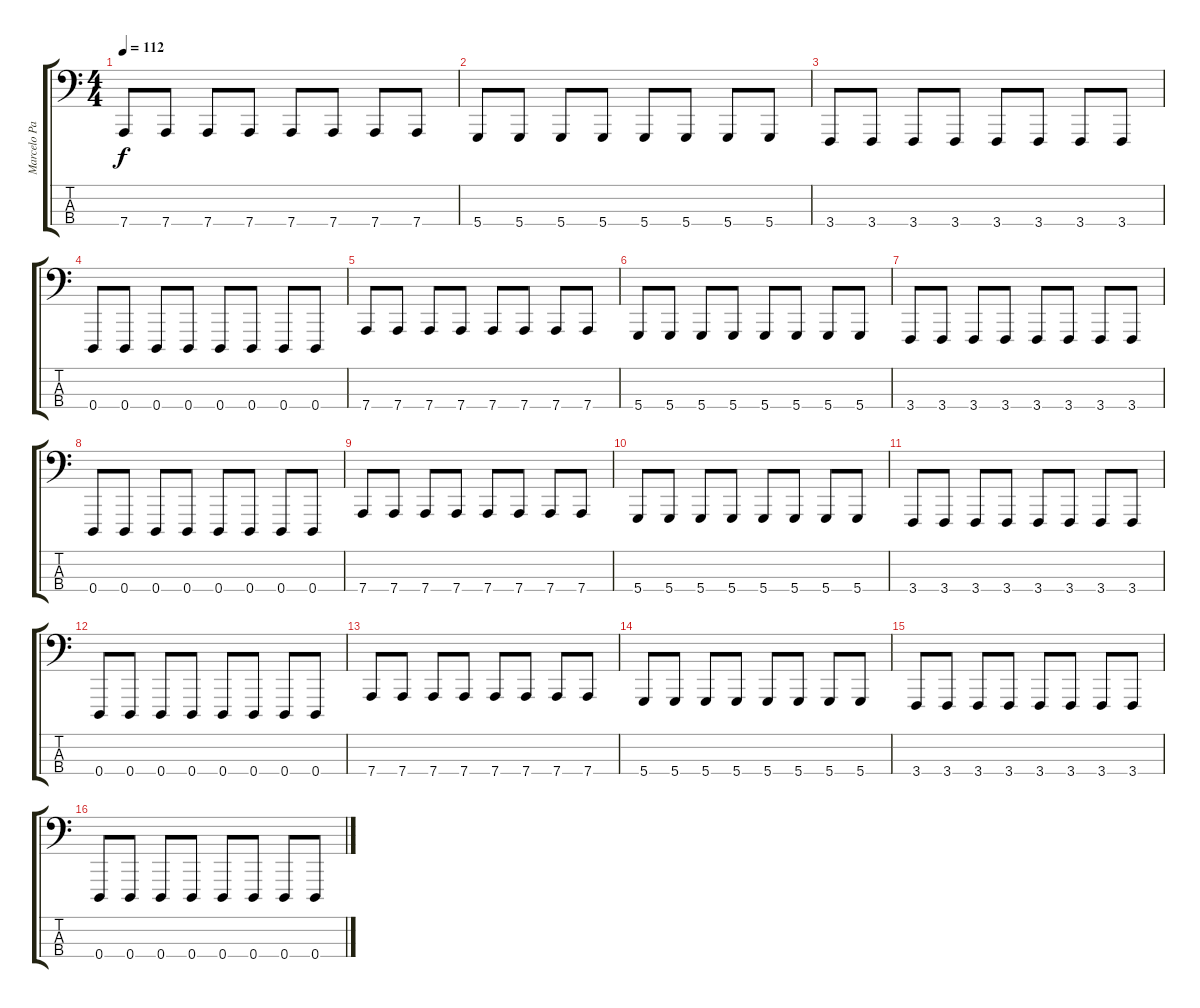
\track ("Marcelo Palacios" "Marcelo Pa") {instrument lead8bassandlead}
\staff {score tabs}
\tuning (G2 D2 A1 D1) {hide}
\ts (4 4)
\tempo 112
\clef f4
\ks c
7.4.8{dy f} 7.4.8 7.4.8 7.4.8 7.4.8 7.4.8 7.4.8 7.4.8 |
5.4.8 5.4.8 5.4.8 5.4.8 5.4.8 5.4.8 5.4.8 5.4.8 |
3.4.8 3.4.8 3.4.8 3.4.8 3.4.8 3.4.8 3.4.8 3.4.8 |
0.4.8 0.4.8 0.4.8 0.4.8 0.4.8 0.4.8 0.4.8 0.4.8 |
7.4.8 7.4.8 7.4.8 7.4.8 7.4.8 7.4.8 7.4.8 7.4.8 |
5.4.8 5.4.8 5.4.8 5.4.8 5.4.8 5.4.8 5.4.8 5.4.8 |
3.4.8 3.4.8 3.4.8 3.4.8 3.4.8 3.4.8 3.4.8 3.4.8 |
0.4.8 0.4.8 0.4.8 0.4.8 0.4.8 0.4.8 0.4.8 0.4.8 |
7.4.8 7.4.8 7.4.8 7.4.8 7.4.8 7.4.8 7.4.8 7.4.8 |
5.4.8 5.4.8 5.4.8 5.4.8 5.4.8 5.4.8 5.4.8 5.4.8 |
3.4.8 3.4.8 3.4.8 3.4.8 3.4.8 3.4.8 3.4.8 3.4.8 |
0.4.8 0.4.8 0.4.8 0.4.8 0.4.8 0.4.8 0.4.8 0.4.8 |
7.4.8 7.4.8 7.4.8 7.4.8 7.4.8 7.4.8 7.4.8 7.4.8 |
5.4.8 5.4.8 5.4.8 5.4.8 5.4.8 5.4.8 5.4.8 5.4.8 |
3.4.8 3.4.8 3.4.8 3.4.8 3.4.8 3.4.8 3.4.8 3.4.8 |
0.4.8 0.4.8 0.4.8 0.4.8 0.4.8 0.4.8 0.4.8 0.4.8
